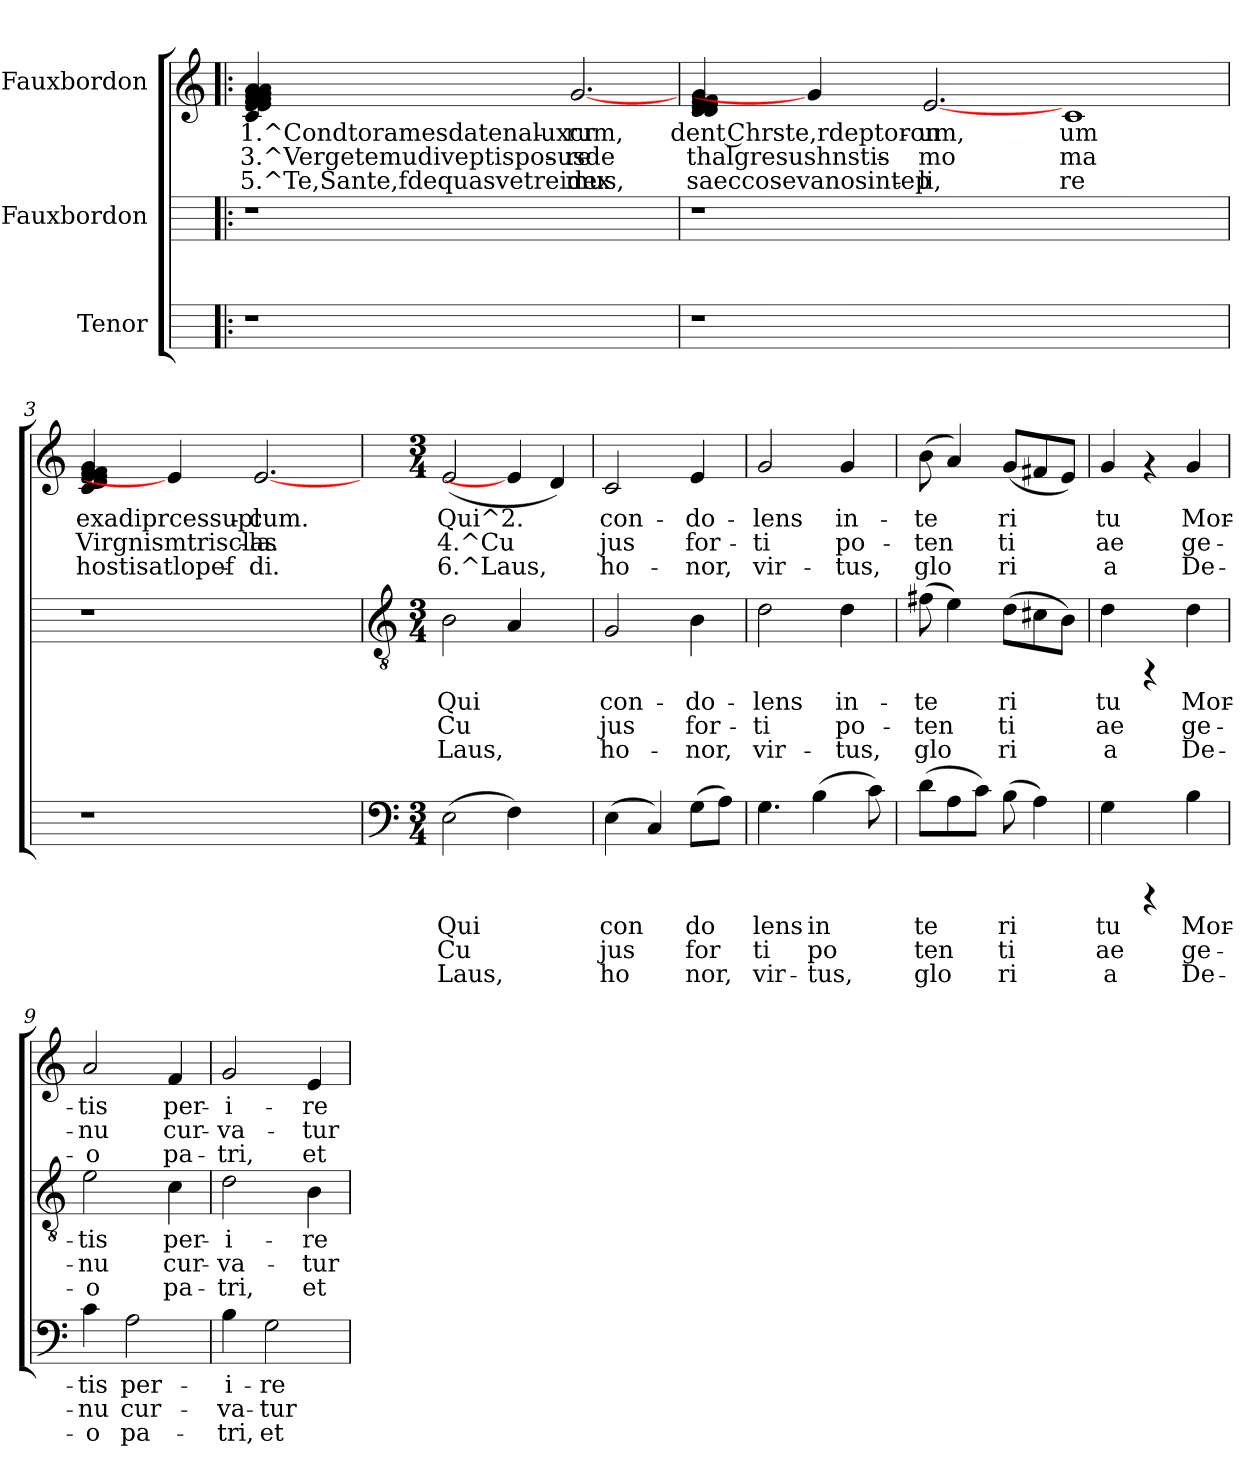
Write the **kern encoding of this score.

**kern	**text	**text	**text	**kern	**text	**text	**text	**kern	**text	**text	**text
*part3	*part3	*part3	*part3	*part2	*part2	*part2	*part2	*part1	*part1	*part1	*part1
*staff3	*staff3	*staff3	*staff3	*staff2	*staff2	*staff2	*staff2	*staff1	*staff1	*staff1	*staff1
*I"Tenor	*	*	*	*I"Fauxbordon	*	*	*	*I"Fauxbordon	*	*	*
!!LO:PB:g=z
*stria5	*	*	*	*stria5	*	*	*	*stria5	*	*	*
*	*	*	*	*	*	*	*	*clefG2	*	*	*
*k[]	*	*	*	*k[]	*	*	*	*k[]	*	*	*
*C:	*	*	*	*C:	*	*	*	*C:	*	*	*
=1!|:	=1!|:	=1!|:	=1!|:	=1!|:	=1!|:	=1!|:	=1!|:	=1!|:	=1!|:	=1!|:	=1!|:
!	!	!	!	!	!	!	!	!	!LO:LY:b:rj	!LO:LY:b:rj	!LO:LY:b:rj
1r	.	.	.	1r	.	.	.	4a/ 4a/ 4a/ 4g/ 4g/ 4g/ 4f/ 4f/ 4e/ 4e/ 4c/ 4f/	1.^Condtoramesdatenaluxcr-	-3.^Vergetemudiveptisposusde-	-5.^Te,Sante,fdequasvetreidex
!	!	!	!	!	!	!	!	!	!LO:LY:b:rj	!LO:LY:b:rj	!LO:LY:b:rj
.	.	.	.	.	.	.	.	[2.g	rum,	re	mus,
!!LO:LB:g=z
=2	=2	=2	=2	=2	=2	=2	=2	=2	=2	=2	=2
!	!	!	!	!	!	!	!	!	!LO:LY:b:rj	!LO:LY:b:rj	!LO:LY:b:rj
1r	.	.	.	1r	.	.	.	4g/ 4f/ 4f/ 4e/ 4e/ 4e/ 4d/ 4d/ 4d/	dent Chrste,rdeptoron-	-thalgresushnstis-	-saeccosevanosintep-
.	.	.	.	.	.	.	.	4g]	.	.	.
!	!	!	!	!	!	!	!	!	!LO:LY:b:rj	!LO:LY:b:rj	!LO:LY:b:rj
.	.	.	.	.	.	.	.	[2.e	-um,	mo	li,
1ryy	.	.	.	1ryy	.	.	.	.	.	.	.
!	!	!	!	!	!	!	!	!	!LO:LY:b:rj	!LO:LY:b:rj	!LO:LY:b:rj
.	.	.	.	.	.	.	.	1c	um	ma	re
4ryy	.	.	.	4ryy	.	.	.	.	.	.	.
!!LO:LB:g=z
=3	=3	=3	=3	=3	=3	=3	=3	=3	=3	=3	=3
!	!	!	!	!	!	!	!	!	!LO:LY:b:rj	!LO:LY:b:rj	!LO:LY:b:rj
1r	.	.	.	1r	.	.	.	4g/ 4f/ 4f/ 4e/ 4e/ 4c/ 4d/	exadiprcessupl-	-Virgnismtrisclas-	-hostisatlopef-
.	.	.	.	.	.	.	.	4e]	.	.	.
!	!	!	!	!	!	!	!	!	!LO:LY:b:rj	!LO:LY:b:rj	!LO:LY:b:rj
.	.	.	.	.	.	.	.	[2.e	-cum.	la.	di.
4ryy	.	.	.	4ryy	.	.	.	.	.	.	.
!!LO:PB:g=z
=4	=4	=4	=4	=4	=4	=4	=4	=4	=4	=4	=4
*clefF4	*	*	*	*clefGv2	*	*	*	*	*	*	*
*M3/4	*	*	*	*M3/4	*	*	*	*M3/4	*	*	*
!	!LO:LY:b:cj	!LO:LY:b:cj	!LO:LY:b:cj	!	!LO:LY:b:cj	!LO:LY:b:cj	!LO:LY:b:cj	!	!LO:LY:b:rj	!LO:LY:b:rj	!LO:LY:b:rj
(>2E\	Qui	Cu-	-Laus,	2B\	Qui	Cu-	-Laus,	(<2e/	Qui^2.	4.^Cu-	-6.^Laus,
!	!LO:LY:b:cj	!LO:LY:b:cj	!LO:LY:b:cj	!	!LO:LY:b:cj	!LO:LY:b:cj	!LO:LY:b:cj	!	!	!	!
4F\)	.	-	-	4A/	.	-	-	4e]	.	.	.
!	!	!	!	!	!	!	!	!	!LO:LY:b:rj	!LO:LY:b:rj	!LO:LY:b:rj
4ryy	.	.	.	4ryy	.	.	.	4d/)	.	-	-
=5	=5	=5	=5	=5	=5	=5	=5	=5	=5	=5	=5
!	!LO:LY:b:cj	!LO:LY:b:cj	!LO:LY:b:cj	!	!LO:LY:b:cj	!LO:LY:b:cj	!LO:LY:b:cj	!	!LO:LY:b:rj	!LO:LY:b:rj	!LO:LY:b:rj
(>4E\	con-	-jus	ho-	2G/	con-	-jus	ho-	2c/	con-	-jus	ho-
!	!LO:LY:b:cj	!LO:LY:b:cj	!LO:LY:b:cj	!	!	!	!	!	!	!	!
4C/)	--	--	--	.	.	.	.	.	.	.	.
!	!LO:LY:b:cj	!LO:LY:b:cj	!LO:LY:b:cj	!	!LO:LY:b:cj	!LO:LY:b:cj	!LO:LY:b:cj	!	!LO:LY:b:rj	!LO:LY:b:rj	!LO:LY:b:rj
(>8G\L	-do-	-for-	-nor,	4B\	-do-	-for-	-nor,	4e/	-do-	-for-	-nor,
!	!LO:LY:b:cj	!LO:LY:b:cj	!LO:LY:b:cj	!	!	!	!	!	!	!	!
8A\J)	-	--	-	.	.	.	.	.	.	.	.
=6	=6	=6	=6	=6	=6	=6	=6	=6	=6	=6	=6
!	!LO:LY:b:cj	!LO:LY:b:cj	!LO:LY:b:cj	!	!LO:LY:b:cj	!LO:LY:b:cj	!LO:LY:b:cj	!	!LO:LY:b:rj	!LO:LY:b:rj	!LO:LY:b:rj
4.G\	lens	ti	vir-	2d\	lens	ti	vir-	2g/	lens	ti	vir-
!	!LO:LY:b:cj	!LO:LY:b:cj	!LO:LY:b:cj	!	!	!	!	!	!	!	!
(>4B\	-in-	-po-	-tus,	.	.	.	.	.	.	.	.
!	!	!	!	!	!LO:LY:b:cj	!LO:LY:b:cj	!LO:LY:b:cj	!	!LO:LY:b:rj	!LO:LY:b:rj	!LO:LY:b:rj
.	.	.	.	4d\	-in-	-po-	-tus,	4g/	-in-	-po-	-tus,
!	!LO:LY:b:cj	!LO:LY:b:cj	!LO:LY:b:cj	!	!	!	!	!	!	!	!
8c\)	-	--	-	.	.	.	.	.	.	.	.
=7	=7	=7	=7	=7	=7	=7	=7	=7	=7	=7	=7
!	!LO:LY:b:cj	!LO:LY:b:cj	!LO:LY:b:cj	!	!LO:LY:b:cj	!LO:LY:b:cj	!LO:LY:b:cj	!	!LO:LY:b:rj	!LO:LY:b:rj	!LO:LY:b:rj
(>8d\L	te-	-ten-	-glo-	(>8f#X\	te-	-ten-	-glo-	(>8b\	te-	-ten-	-glo-
!	!LO:LY:b:cj	!LO:LY:b:cj	!LO:LY:b:cj	!	!LO:LY:b:cj	!LO:LY:b:cj	!LO:LY:b:cj	!	!LO:LY:b:rj	!LO:LY:b:rj	!LO:LY:b:rj
8A\	--	--	--	4e\)	--	--	--	4a/)	--	--	--
!	!LO:LY:b:cj	!LO:LY:b:cj	!LO:LY:b:cj	!	!	!	!	!	!	!	!
8c\J)	--	--	--	.	.	.	.	.	.	.	.
!	!LO:LY:b:cj	!LO:LY:b:cj	!LO:LY:b:cj	!	!LO:LY:b:cj	!LO:LY:b:cj	!LO:LY:b:cj	!	!LO:LY:b:rj	!LO:LY:b:rj	!LO:LY:b:rj
(>8B\	-ri-	-ti-	-ri-	(>8d\L	-ri-	-ti-	-ri-	(<8g/L	-ri-	-ti-	-ri-
!	!LO:LY:b:cj	!LO:LY:b:cj	!LO:LY:b:cj	!	!LO:LY:b:cj	!LO:LY:b:cj	!LO:LY:b:cj	!	!LO:LY:b:rj	!LO:LY:b:rj	!LO:LY:b:rj
4A\)	--	--	--	8c#X\	--	--	--	8f#X/	--	--	--
!	!	!	!	!	!LO:LY:b:cj	!LO:LY:b:cj	!LO:LY:b:cj	!	!LO:LY:b:rj	!LO:LY:b:rj	!LO:LY:b:rj
.	.	.	.	8B\J)	--	--	--	8e/J)	--	--	--
!!LO:LB:g=z
=8	=8	=8	=8	=8	=8	=8	=8	=8	=8	=8	=8
!	!LO:LY:b:cj	!LO:LY:b:cj	!LO:LY:b:cj	!	!LO:LY:b:cj	!LO:LY:b:cj	!LO:LY:b:cj	!	!LO:LY:b:rj	!LO:LY:b:rj	!LO:LY:b:rj
4G\	-tu	ae	a	4d\	-tu	ae	a	4g/	-tu	ae	a
4rCCC	.	.	.	4rFF	.	.	.	4rf	.	.	.
!	!LO:LY:b:cj	!LO:LY:b:cj	!LO:LY:b:cj	!	!LO:LY:b:cj	!LO:LY:b:cj	!LO:LY:b:cj	!	!LO:LY:b:rj	!LO:LY:b:rj	!LO:LY:b:rj
4B\	Mor-	-ge-	-De-	4d\	Mor-	-ge-	-De-	4g/	Mor-	-ge-	-De-
=9	=9	=9	=9	=9	=9	=9	=9	=9	=9	=9	=9
!	!LO:LY:b:cj	!LO:LY:b:cj	!LO:LY:b:cj	!	!LO:LY:b:cj	!LO:LY:b:cj	!LO:LY:b:cj	!	!LO:LY:b:rj	!LO:LY:b:rj	!LO:LY:b:rj
4c\	-tis	nu	o	2e\	-tis	nu	o	2a/	-tis	nu	o
!	!LO:LY:b:cj	!LO:LY:b:cj	!LO:LY:b:cj	!	!	!	!	!	!	!	!
2A\	per-	-cur-	-pa-	.	.	.	.	.	.	.	.
!	!	!	!	!	!LO:LY:b:cj	!LO:LY:b:cj	!LO:LY:b:cj	!	!LO:LY:b:rj	!LO:LY:b:rj	!LO:LY:b:rj
.	.	.	.	4c\	per-	-cur-	-pa-	4f/	per-	-cur-	-pa-
=10	=10	=10	=10	=10	=10	=10	=10	=10	=10	=10	=10
!	!LO:LY:b:cj	!LO:LY:b:cj	!LO:LY:b:cj	!	!LO:LY:b:cj	!LO:LY:b:cj	!LO:LY:b:cj	!	!LO:LY:b:rj	!LO:LY:b:rj	!LO:LY:b:rj
4B\	-i-	-va-	-tri,	2d\	-i-	-va-	-tri,	2g/	-i-	-va-	-tri,
!	!LO:LY:b:cj	!LO:LY:b:cj	!LO:LY:b:cj	!	!	!	!	!	!	!	!
2G\	re	tur	et	.	.	.	.	.	.	.	.
!	!	!	!	!	!LO:LY:b:cj	!LO:LY:b:cj	!LO:LY:b:cj	!	!LO:LY:b:rj	!LO:LY:b:rj	!LO:LY:b:rj
.	.	.	.	4B\	re	tur	et	4e/	re	tur	et
=	=	=	=	=	=	=	=	=	=	=	=
*-	*-	*-	*-	*-	*-	*-	*-	*-	*-	*-	*-
